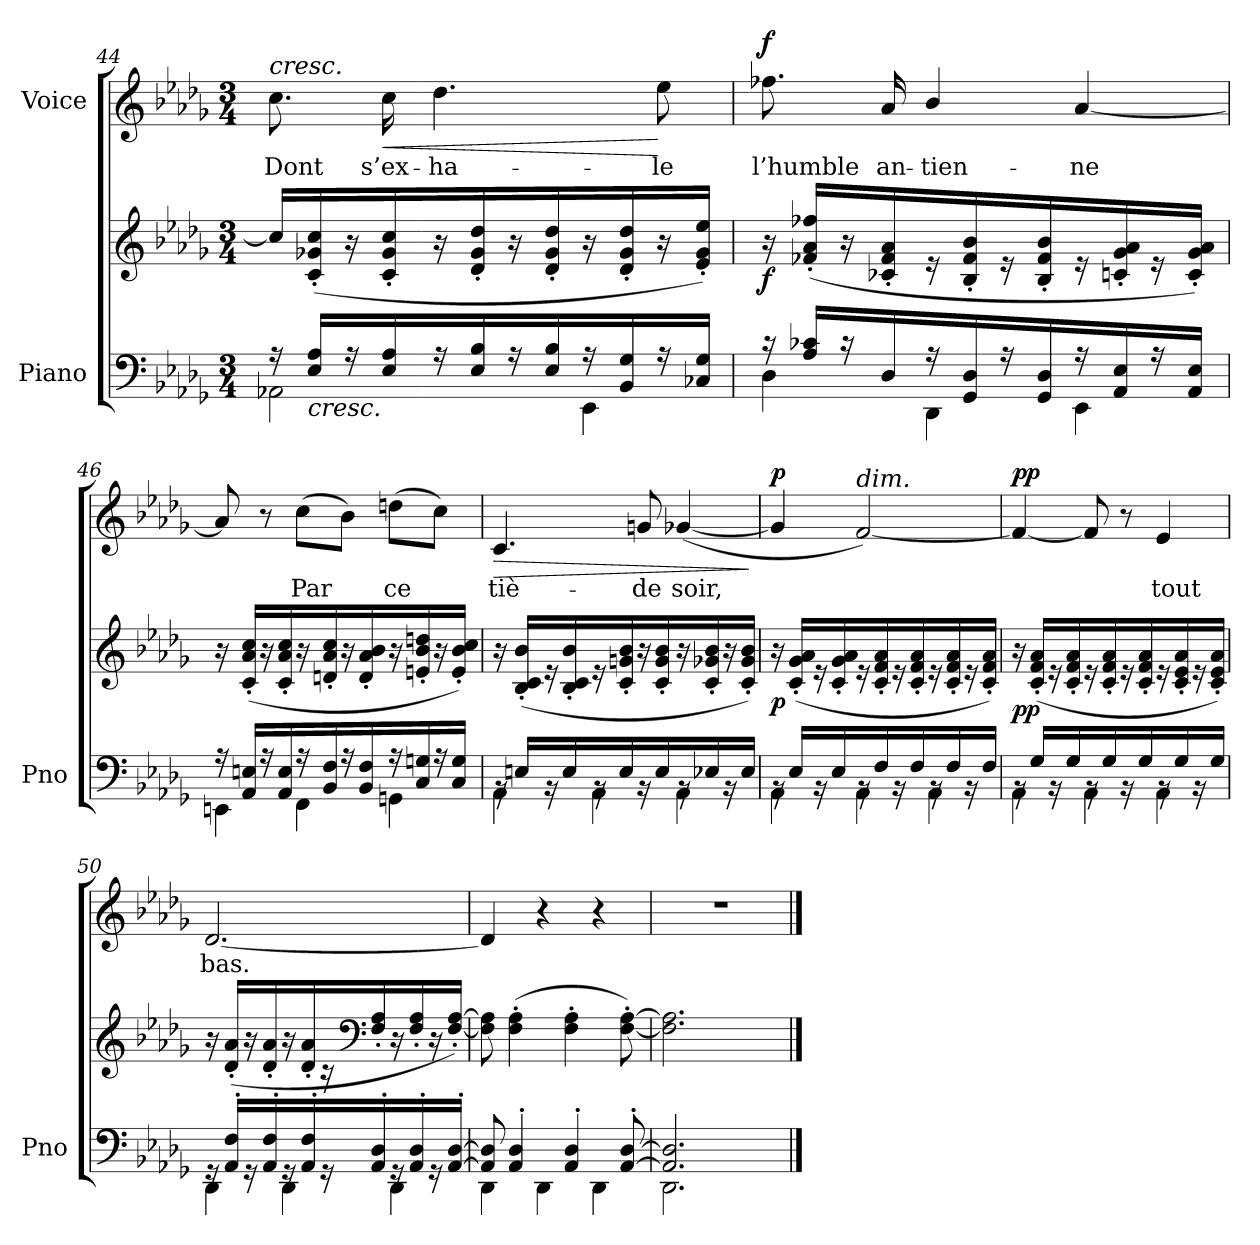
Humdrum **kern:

**kern	**kern	**dynam	**kern	**text	**dynam
*part2	*part2	*part2	*part1	*part1	*part1
*staff3	*staff2	*staff2/3	*staff1	*staff1	*staff1
*I"Piano	*	*	*I"Voice	*	*
*I'Pno	*	*	*	*	*
*clefF4	*clefG2	*	*clefG2	*	*
*k[b-e-a-d-g-]	*k[b-e-a-d-g-]	*	*k[b-e-a-d-g-]	*	*
*M3/4	*M3/4	*	*M3/4	*	*
=44	=44	=44	=44	=44	=44
*^	*	*	*	*	*
!	!	!	!	!LO:TX:a:i:t=cresc.	!	!
!	!	!	!	!	!LO:LY:b	!
16r	2AA-X\	16cc/LL]	.	8.cc\	Dont	.
!LO:TX:b:i:t=cresc.	!	!	!	!	!	!
16E-/ 16A-/LL	.	(<16c/' 16g-X/' 16cc/'	.	.	.	.
16r	.	16r	.	.	.	.
!	!	!	!	!	!LO:LY:b	!LO:HP:b
16E-/ 16A-/	.	16c/' 16g-/' 16cc/'	.	16cc\	s’ex-	<
!	!	!	!	!	!LO:LY:b	!
16r	.	16r	.	4.dd-\	-ha-	.
16E-/ 16B-/	.	16d-/' 16g-/' 16dd-/'	.	.	.	.
16r	.	16r	.	.	.	.
16E-/ 16B-/	.	16d-/' 16g-/' 16dd-/'	.	.	.	.
16r	4EE-\	16r	.	.	.	.
16BB-/ 16G-/	.	16d-/' 16g-/' 16dd-/'	.	.	.	.
!	!	!	!	!	!LO:LY:b	!
16r	.	16r	.	8ee-\	-le	[
16C-X/ 16G-/JJ	.	16e-/' 16g-/' 16ee-/'JJ)	.	.	.	.
!!LO:LB:g=z
=45	=45	=45	=45	=45	=45	=45
!	!	!	!LO:DY:b	!	!LO:LY:b	!LO:DY:a
16r	4D-\	16r	f	8.ff-X\	l’humble	f
16A-/ 16c-X/LL	.	(<16f-X/' 16a-/' 16ff-X/'LL	.	.	.	.
16r	.	16r	.	.	.	.
!	!	!	!	!	!LO:LY:b	!
16D-/	.	16c-X/' 16f-/' 16a-/'	.	16a-/	an-	.
!	!	!	!	!	!LO:LY:b	!
16r	4DD-\	16r	.	4b-/	-tien-	.
16GG-/ 16D-/	.	16B-/' 16f-/' 16b-/'	.	.	.	.
16r	.	16r	.	.	.	.
16GG-/ 16D-/	.	16B-/' 16f-/' 16b-/'	.	.	.	.
!	!	!	!	!	!LO:LY:b	!
16r	4EE-\	16r	.	[4a-/	-ne	.
16AA-/ 16E-/	.	16cn/' 16g-/' 16a-/'	.	.	.	.
16r	.	16r	.	.	.	.
16AA-/ 16E-/JJ	.	16c/' 16g-/' 16a-/'JJ)	.	.	.	.
=46	=46	=46	=46	=46	=46	=46
16r	4EEn\	16r	.	8a-/]	.	.
16AA-/ 16En/LL	.	(<16c/' 16a-/' 16cc/'LL	.	.	.	.
16r	.	16r	.	8r	.	.
16AA-/ 16E/	.	16c/' 16a-/' 16cc/'	.	.	.	.
!	!	!	!	!	!LO:LY:b	!LO:DY:a
!	!	!	!	!	!	!LO:DY:n=1:a
16r	4FF\	16r	.	(>8cc\L	Par	other-dynamics f
16BB-/ 16F/	.	16dn/' 16a-/' 16cc/'	.	.	.	.
16r	.	16r	.	8b-\J)	.	.
16BB-/ 16F/	.	16d/' 16a-/' 16b-/'	.	.	.	.
!	!	!	!	!	!LO:LY:b	!
16r	4GGn\	16r	.	(>8ddn\L	ce	.
16C/ 16Gn/	.	16en/' 16b-/' 16ddn/'	.	.	.	.
16r	.	16r	.	8cc\J)	.	.
16C/ 16G/JJ	.	16e/' 16b-/' 16cc/'JJ)	.	.	.	.
!!LO:LB:g=z
=47	=47	=47	=47	=47	=47	=47
!	!	!	!	!	!LO:LY:b	!LO:HP:b
16rBB	4AA-\	16r	.	4.c/	tiè-	>
16En/LL	.	(<16B-/' 16c/' 16b-/'LL	.	.	.	.
16rBB	.	16r	.	.	.	.
16E/	.	16B-/' 16c/' 16b-/'	.	.	.	.
16rBB	4AA-\	16r	.	.	.	.
16E/	.	16c/' 16gn/' 16b-/'	.	.	.	.
!	!	!	!	!	!LO:LY:b	!
16rBB	.	16r	.	8gn/	-de	.
16E/	.	16c/' 16g/' 16b-/'	.	.	.	.
!	!	!	!	!	!LO:LY:b	!
16rBB	4AA-\	16r	.	(<[4g-X/	soir,	.
16E-X/	.	16c/' 16g-X/' 16b-/'	.	.	.	.
16rBB	.	16r	.	.	.	.
16E-/JJ	.	16c/' 16g-/' 16b-/'JJ)	.	.	.	.
*v	*v	*	*	*	*	*
.	.	.	.	.	]
=48	=48	=48	=48	=48	=48
*^	*	*	*	*	*
!	!	!	!LO:DY:b	!	!	!LO:DY:a
16rBB	4AA-\	16r	p	4g-/]	.	p
16E-/LL	.	(<16c/' 16g-/' 16a-/'LL	.	.	.	.
16rBB	.	16r	.	.	.	.
16E-/	.	16c/' 16g-/' 16a-/'	.	.	.	.
!	!	!	!	!LO:TX:a:i:t=dim.	!	!
16rBB	4AA-\	16r	.	[2f/)	.	.
16F/	.	16c/' 16f/' 16a-/'	.	.	.	.
16rBB	.	16r	.	.	.	.
16F/	.	16c/' 16f/' 16a-/'	.	.	.	.
16rBB	4AA-\	16r	.	.	.	.
16F/	.	16c/' 16f/' 16a-/'	.	.	.	.
16rBB	.	16r	.	.	.	.
16F/JJ	.	16c/' 16f/' 16a-/'JJ)	.	.	.	.
!!LO:LB:g=z
=49	=49	=49	=49	=49	=49	=49
!	!	!	!LO:DY:b	!	!	!LO:DY:a
16rBB	4AA-\	16r	pp	4f/_	.	pp
16G-/LL	.	(<16c/' 16f/' 16a-/'LL	.	.	.	.
16rBB	.	16r	.	.	.	.
16G-/	.	16c/' 16f/' 16a-/'	.	.	.	.
16rBB	4AA-\	16r	.	8f/]	.	.
16G-/	.	16c/' 16f/' 16a-/'	.	.	.	.
16rBB	.	16r	.	8r	.	.
16G-/	.	16c/' 16f/' 16a-/'	.	.	.	.
!	!	!	!	!	!LO:LY:b	!
16rBB	4AA-\	16r	.	4e-/	tout	.
16G-/	.	16c/' 16e-/' 16a-/'	.	.	.	.
16rBB	.	16r	.	.	.	.
16G-/JJ	.	16c/' 16e-/' 16a-/'JJ)	.	.	.	.
=50	=50	=50	=50	=50	=50	=50
!	!	!	!	!	!LO:LY:b	!
16rGG	4DD-\	16r	.	[2.d-/	bas.	.
16AA-/' 16F/'LL	.	(<16d-/' 16a-/'LL	.	.	.	.
16rGG	.	16r	.	.	.	.
16AA-/' 16F/'	.	16d-/' 16a-/'	.	.	.	.
16rGG	4DD-\	16r	.	.	.	.
16AA-/' 16F/'	.	16d-/' 16a-/'	.	.	.	.
16rGG	.	16r	.	.	.	.
*	*	*clefF4	*	*	*	*
16AA-/' 16D-/'	.	16F/' 16A-/'	.	.	.	.
16rGG	4DD-\	16r	.	.	.	.
16AA-/' 16D-/'	.	16F/' 16A-/'	.	.	.	.
16rGG	.	16r	.	.	.	.
[16AA-/' [16D-/'JJ	.	[16F/' [16A-/'JJ)	.	.	.	.
=51	=51	=51	=51	=51	=51	=51
8AA-/] 8D-/]	4DD-\	8F\] 8A-\]	.	4d-/]	.	.
4AA-/' 4D-/'	.	(>4F\' 4A-\'	.	.	.	.
.	4DD-\	.	.	4r	.	.
4AA-/' 4D-/'	.	4F\' 4A-\'	.	.	.	.
.	4DD-\	.	.	4r	.	.
[8AA-/' [8D-/'	.	[8F\' [8A-\')	.	.	.	.
=52	=52	=52	=52	=52	=52	=52
*	*^	*	*	*	*	*
2.AA-/] 2.D-/]	2.DD-\	4rCCyy	2.F\] 2.A-\]	.	2.r	.	.
.	.	4ryy	.	.	.	.	.
.	.	4ryy	.	.	.	.	.
*v	*v	*v	*	*	*	*	*
==	==	==	==	==	==
*-	*-	*-	*-	*-	*-
